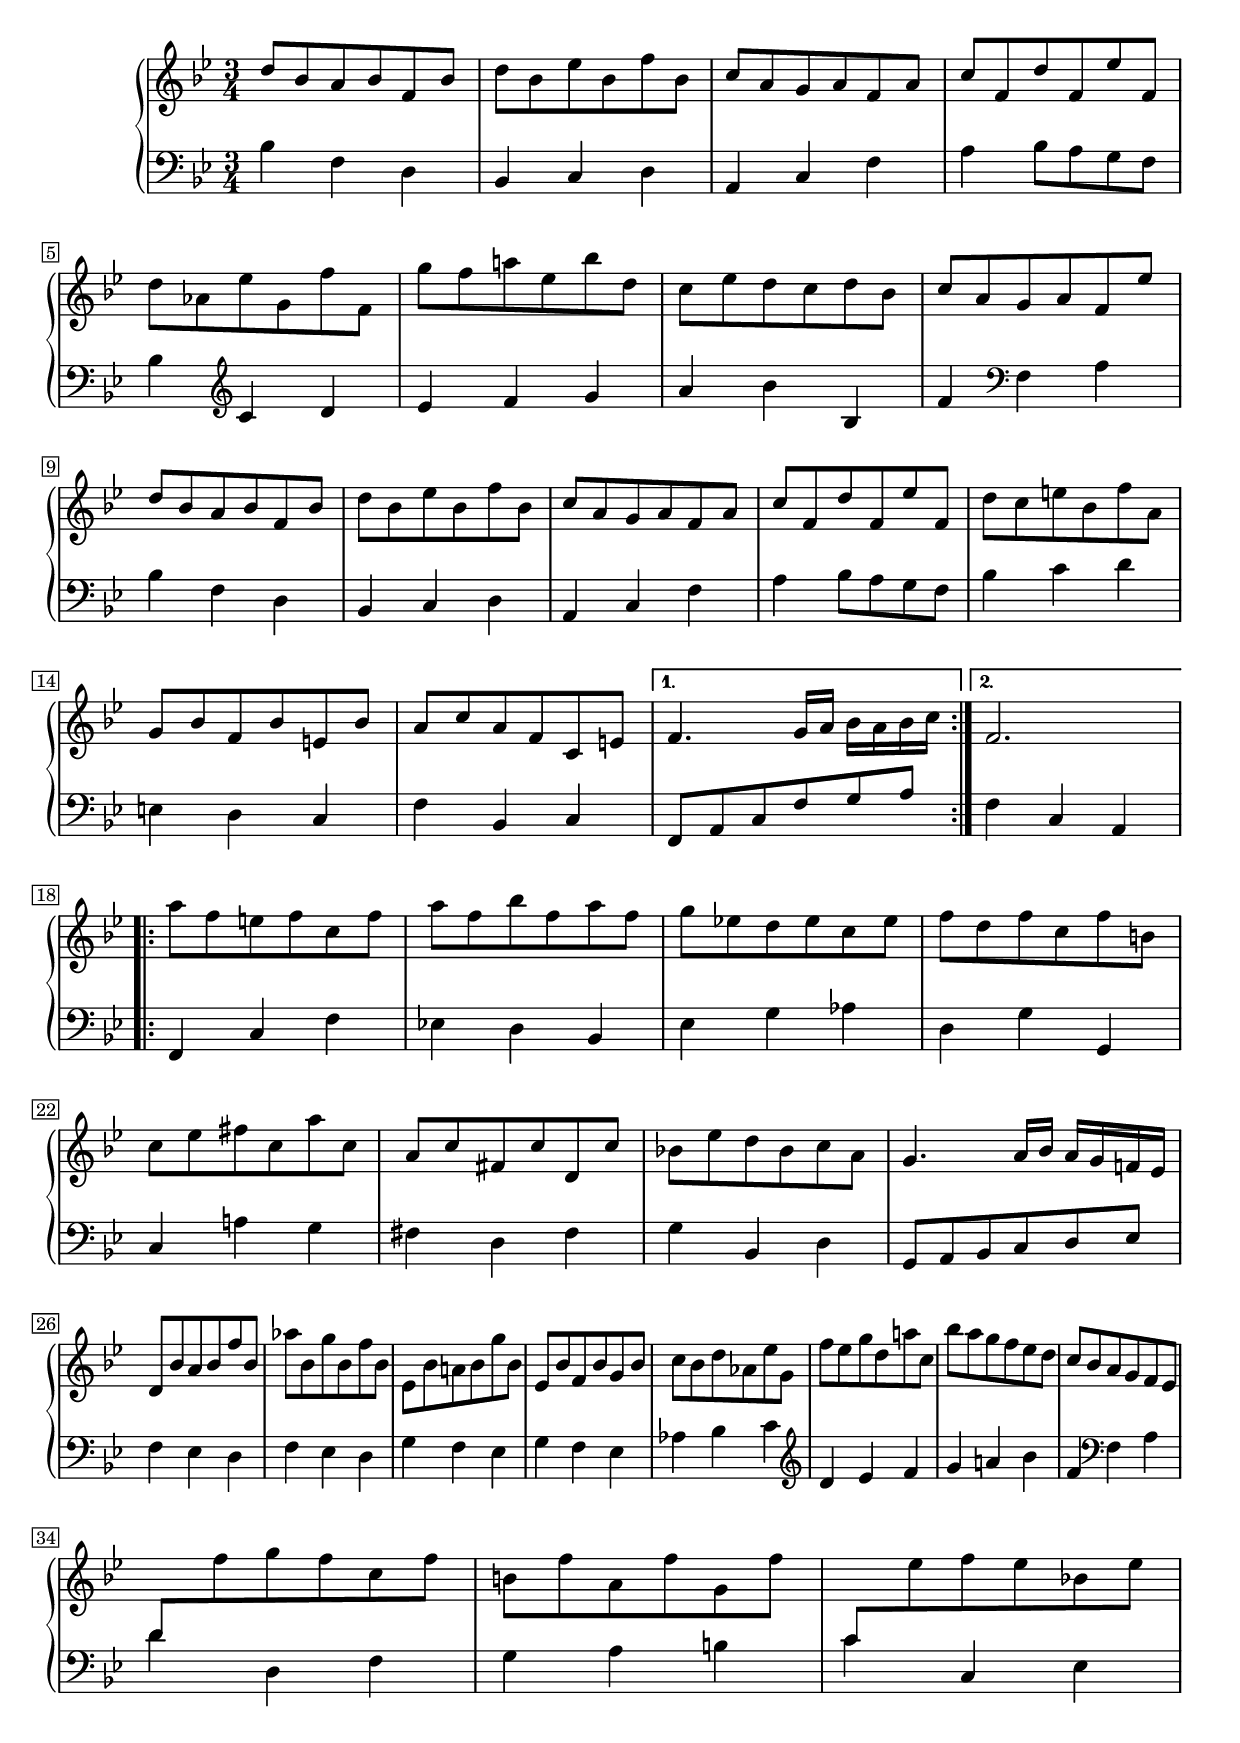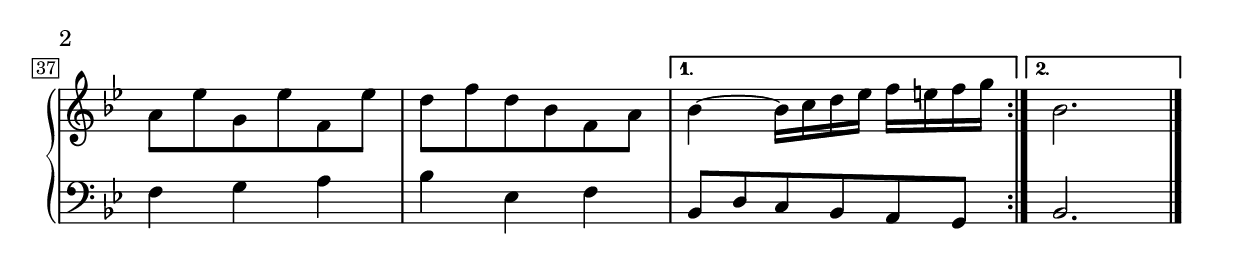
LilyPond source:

Global = {
  \key bes \major
  \time 3/4
  \include "../../global.ly"
}

staffLower = { \change Staff = "lower" }
staffUpper = { \change Staff = "upper" }

Soprano = \context Voice = "one" \relative c'' {
  \voiceOne
  \stemNeutral
  \override MultiMeasureRest.staff-position = #0
  \override Rest.staff-position = #0
  \label #'PartitaIMenuetI
  %1
  \repeat volta 2 {
  | d8 bes a bes f bes
  | d bes es bes f' bes,
  | c a g a f a
  | c f, d' f, es' f,
    \break
  %5
  | d' aes es' g, f' f,
  | g' f a! es bes' d,
  | c es d c d bes
  | c a g a f es'
    \break
  | d bes a bes f bes
  %10
  | d bes es bes f' bes,
  | c a g a f a
  | c f, d' f, es' f,
  | d' c e bes f' a,
  | g bes f bes e, bes'
  %15
  | a c a f c e
  | \alternative {
      { f4. g16 a bes a bes c }
      { f,2. }
    }
  }
  \break
  \repeat volta 2 {
  | a'8 f e f c f
  | a f bes f a f
  %20
  | g es! d es c es
  | f d f c f b,
  | c es fis c a' c,
  | a c fis, c' d, c'
  | bes! es d bes c a
  %25
  | g4. a16 bes a g f! es
    \break
  | d8 bes' a bes f' bes,
  | aes' bes, g' bes, f' bes,
  | es, bes' a! bes g' bes,
  | es, bes' f bes g bes
  %30
  | c bes d aes es' g,
  | f' es g d a'! c,
  | bes' a g f es d
  | c bes a g f es
    \break
  | \staffLower\stemUp d \staffUpper\stemNeutral f' g f c f
  %35
  | b, f' a, f' g, f'
  | \staffLower\stemUp c, \staffUpper\stemNeutral es' f es bes es
    \break
  | a, es' g, es' f, es'
  | d f d bes f a
  | \alternative {
      { bes4~ bes16 c d es f e f g }
      { bes,2. }
    }
  }
  \fine
}

Alto = \context Voice = "two" \relative c' {
  \voiceTwo
  \stemDown
  \override Rest.staff-position = #0
  %1
}

Tenor = \context Voice = "three" \relative c {
  \voiceThree
  \stemUp
  \override Rest.staff-position = #0
  %1
}

Bass = \context Voice = "four" \relative c' {
  \voiceFour
  \stemNeutral\tieNeutral
  \override MultiMeasureRest.staff-position = #0
  \override Rest.staff-position = #0
  %1
  \repeat volta 2 {
  %1
  | bes4 f d
  | bes c d
  | a c f
  | a bes8 a g f
  %5
  | bes4 \clef treble c d
  | es f g
  | a bes bes,
  | f' \clef bass f, a
  | bes f d
  %10
  | bes c d
  | a c f
  | a bes8 a g f
  | bes4 c d
  | e, d c
  %15
  | f bes, c
  | \alternative {
      { f,8 a c f g a }
      { f4 c a }
    }
  }
  \repeat volta 2 {
  | f c' f
  | es! d bes
  | es g aes
  | d, g g,
  | c a'! g
  | fis d fis
  | g bes, d
  | g,8 a bes c d es
  | f4 es d
  | f es d
  | g f es
  | g f es
  | aes bes c
  | \clef treble d es f
  | g a! bes
  | f \clef bass f, a
  | d d, f
  | g a b
  | c c, es
  | f g a
  | bes es, f
  | \alternative {
      { bes,8 d c bes a g }
      { bes2. }
    }
  }
  \fine
}

\score {
  \new PianoStaff
  <<
    \accidentalStyle Score.piano
    \context Staff = "upper" <<
      \set Staff.midiInstrument = #"acoustic grand"
      \Global
      \clef treble
      \Soprano
      \Alto
    >>
    \context Staff = "lower" <<
      \set Staff.midiInstrument = #"acoustic grand"
      \Global
      \clef bass
      \Tenor
      \Bass
    >>
  >>
  \header {
    composer = ##f % "Johann Sebastian @composer_lastnam@"
    opus = ##f % "BWV 825"
    title = \markup { "Menuet I" }
    subtitle = ##f
  }
  \layout {
    \context {
      \PianoStaff
      \override Parentheses.font-size = #-2
      \override TextScript.font-shape = #'italic
      \override TextScript.font-size = #-1
    }
  }
  \midi {
    \tempo 4 = 140
  }
}
